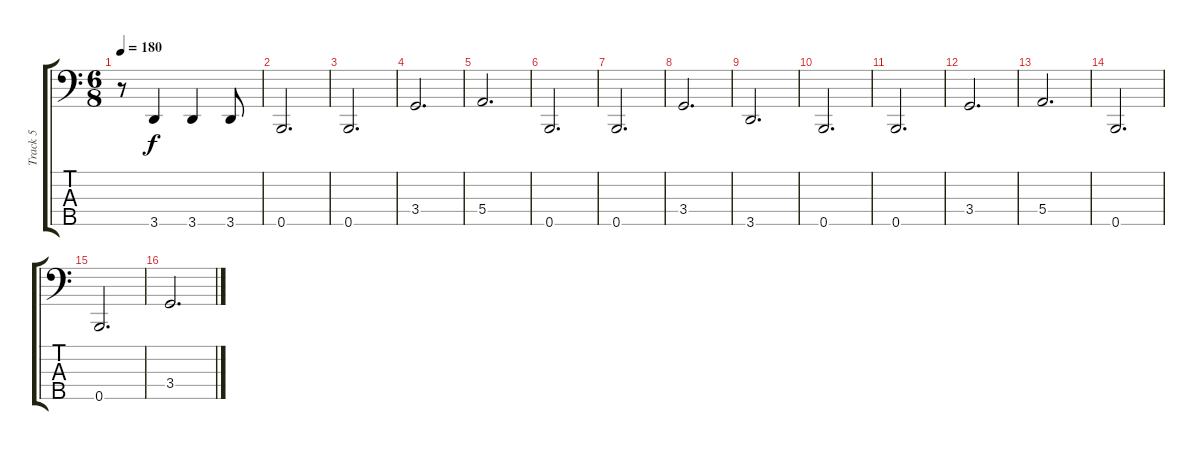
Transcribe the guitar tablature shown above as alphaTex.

\track ("Track 5" "Track 5") {instrument electricbassfinger}
\staff {score tabs}
\tuning (G2 D2 A1 E1 B0) {hide}
\ts (6 8)
\tempo 180
\clef f4
\ks c
r.8{dy f} 3.5.4 3.5.4 3.5.8 |
0.5.2{d} |
0.5.2{d} |
3.4.2{d} |
5.4.2{d} |
0.5.2{d} |
0.5.2{d} |
3.4.2{d} |
3.5.2{d} |
0.5.2{d} |
0.5.2{d} |
3.4.2{d} |
5.4.2{d} |
0.5.2{d} |
0.5.2{d} |
3.4.2{d}
